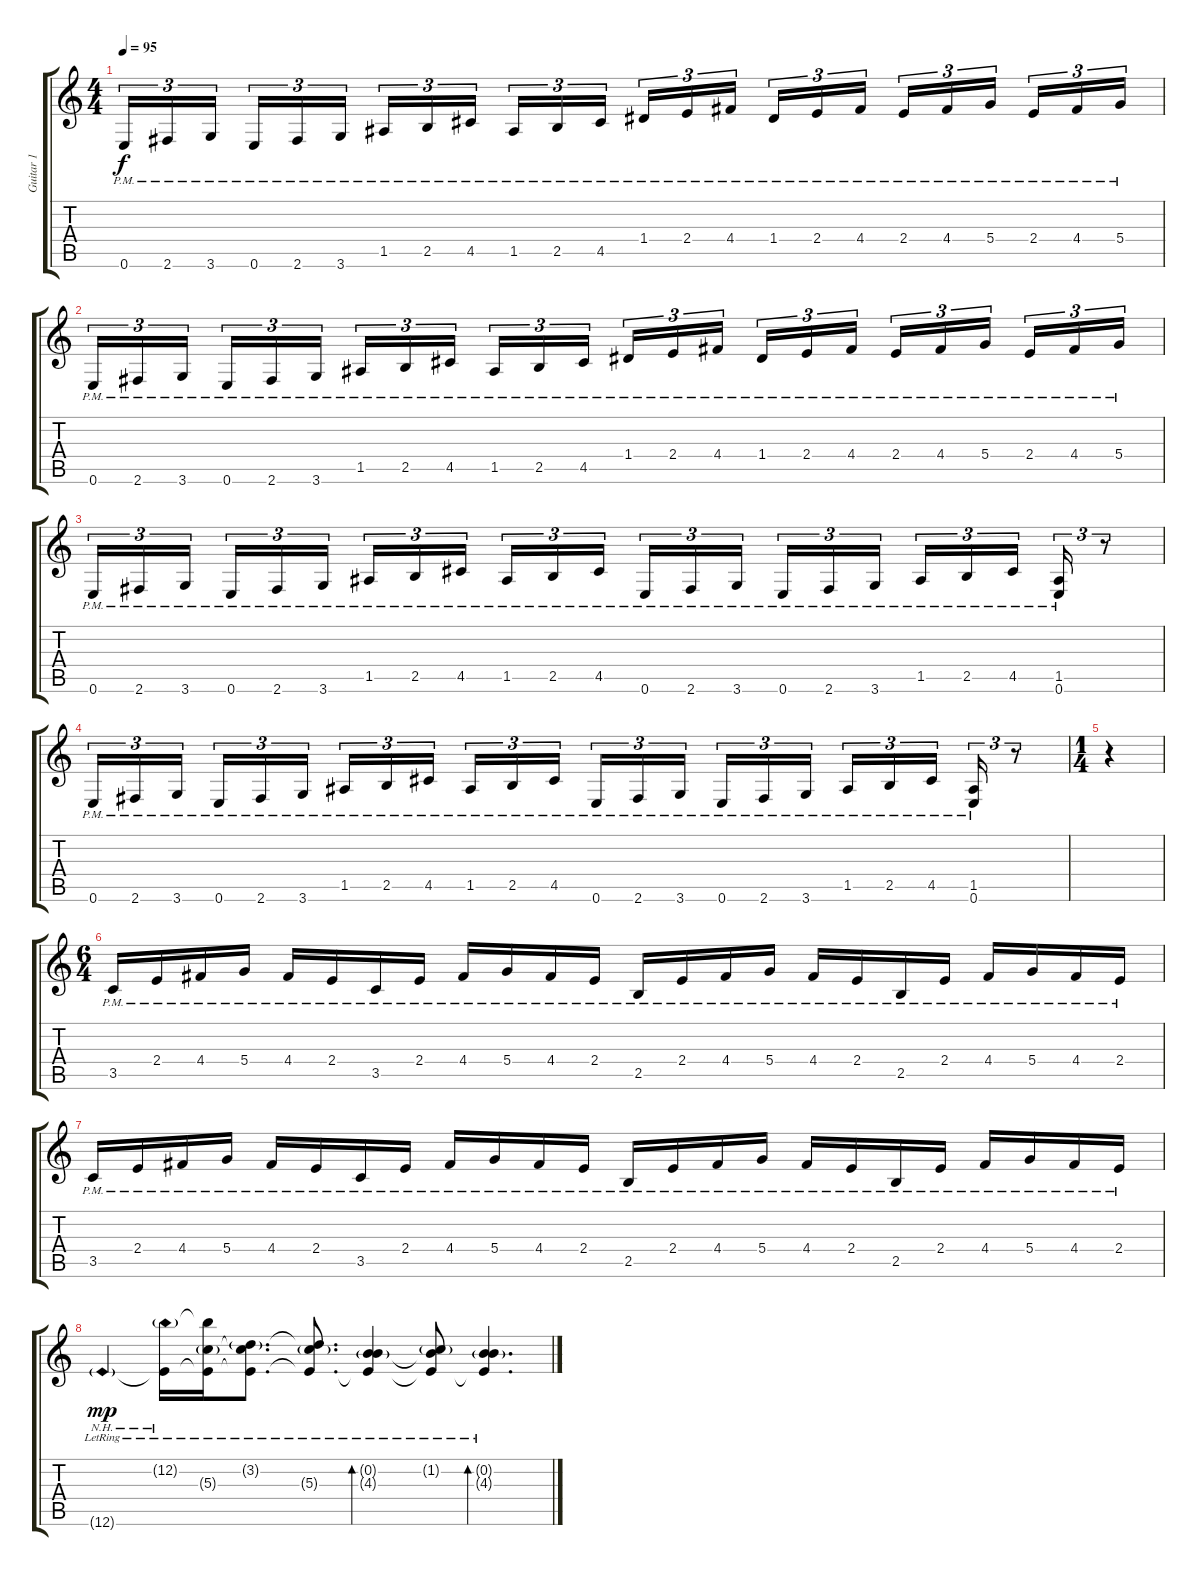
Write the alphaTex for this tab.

\track ("Guitar 1" "Guitar 1") {instrument distortionguitar}
\staff {score tabs}
\tuning (E4 B3 G3 D3 A2 E2) {hide}
\ts (4 4)
\tempo 95
\clef g2
\ks c
0.6{pm}.16{tu (3 2) dy f} 2.6{pm}.16{tu (3 2)} 3.6{pm}.16{tu (3 2) beam splitsecondary} 0.6{pm}.16{tu (3 2)} 2.6{pm}.16{tu (3 2)} 3.6{pm}.16{tu (3 2)} 1.5{pm}.16{tu (3 2)} 2.5{pm}.16{tu (3 2)} 4.5{pm}.16{tu (3 2) beam splitsecondary} 1.5{pm}.16{tu (3 2)} 2.5{pm}.16{tu (3 2)} 4.5{pm}.16{tu (3 2)} 1.4{pm}.16{tu (3 2)} 2.4{pm}.16{tu (3 2)} 4.4{pm}.16{tu (3 2) beam splitsecondary} 1.4{pm}.16{tu (3 2)} 2.4{pm}.16{tu (3 2)} 4.4{pm}.16{tu (3 2)} 2.4{pm}.16{tu (3 2)} 4.4{pm}.16{tu (3 2)} 5.4{pm}.16{tu (3 2) beam splitsecondary} 2.4{pm}.16{tu (3 2)} 4.4{pm}.16{tu (3 2)} 5.4{pm}.16{tu (3 2)} |
0.6{pm}.16{tu (3 2)} 2.6{pm}.16{tu (3 2)} 3.6{pm}.16{tu (3 2) beam splitsecondary} 0.6{pm}.16{tu (3 2)} 2.6{pm}.16{tu (3 2)} 3.6{pm}.16{tu (3 2)} 1.5{pm}.16{tu (3 2)} 2.5{pm}.16{tu (3 2)} 4.5{pm}.16{tu (3 2) beam splitsecondary} 1.5{pm}.16{tu (3 2)} 2.5{pm}.16{tu (3 2)} 4.5{pm}.16{tu (3 2)} 1.4{pm}.16{tu (3 2)} 2.4{pm}.16{tu (3 2)} 4.4{pm}.16{tu (3 2) beam splitsecondary} 1.4{pm}.16{tu (3 2)} 2.4{pm}.16{tu (3 2)} 4.4{pm}.16{tu (3 2)} 2.4{pm}.16{tu (3 2)} 4.4{pm}.16{tu (3 2)} 5.4{pm}.16{tu (3 2) beam splitsecondary} 2.4{pm}.16{tu (3 2)} 4.4{pm}.16{tu (3 2)} 5.4{pm}.16{tu (3 2)} |
0.6{pm}.16{tu (3 2)} 2.6{pm}.16{tu (3 2)} 3.6{pm}.16{tu (3 2) beam splitsecondary} 0.6{pm}.16{tu (3 2)} 2.6{pm}.16{tu (3 2)} 3.6{pm}.16{tu (3 2)} 1.5{pm}.16{tu (3 2)} 2.5{pm}.16{tu (3 2)} 4.5{pm}.16{tu (3 2) beam splitsecondary} 1.5{pm}.16{tu (3 2)} 2.5{pm}.16{tu (3 2)} 4.5{pm}.16{tu (3 2)} 0.6{pm}.16{tu (3 2)} 2.6{pm}.16{tu (3 2)} 3.6{pm}.16{tu (3 2) beam splitsecondary} 0.6{pm}.16{tu (3 2)} 2.6{pm}.16{tu (3 2)} 3.6{pm}.16{tu (3 2)} 1.5{pm}.16{tu (3 2)} 2.5{pm}.16{tu (3 2)} 4.5{pm}.16{tu (3 2) beam splitsecondary} (1.5{pm} 0.6).16{tu (3 2)} r.8{tu (3 2)} |
0.6{pm}.16{tu (3 2)} 2.6{pm}.16{tu (3 2)} 3.6{pm}.16{tu (3 2) beam splitsecondary} 0.6{pm}.16{tu (3 2)} 2.6{pm}.16{tu (3 2)} 3.6{pm}.16{tu (3 2)} 1.5{pm}.16{tu (3 2)} 2.5{pm}.16{tu (3 2)} 4.5{pm}.16{tu (3 2) beam splitsecondary} 1.5{pm}.16{tu (3 2)} 2.5{pm}.16{tu (3 2)} 4.5{pm}.16{tu (3 2)} 0.6{pm}.16{tu (3 2)} 2.6{pm}.16{tu (3 2)} 3.6{pm}.16{tu (3 2) beam splitsecondary} 0.6{pm}.16{tu (3 2)} 2.6{pm}.16{tu (3 2)} 3.6{pm}.16{tu (3 2)} 1.5{pm}.16{tu (3 2)} 2.5{pm}.16{tu (3 2)} 4.5{pm}.16{tu (3 2) beam splitsecondary} (1.5{pm} 0.6).16{tu (3 2)} r.8{tu (3 2)} |
\ts (1 4)
r.4 |
\ts (6 4)
3.5{pm}.16 2.4{pm}.16 4.4{pm}.16 5.4{pm}.16 4.4{pm}.16 2.4{pm}.16 3.5{pm}.16 2.4{pm}.16 4.4{pm}.16 5.4{pm}.16 4.4{pm}.16 2.4{pm}.16 2.5{pm}.16 2.4{pm}.16 4.4{pm}.16 5.4{pm}.16 4.4{pm}.16 2.4{pm}.16 2.5{pm}.16 2.4{pm}.16 4.4{pm}.16 5.4{pm}.16 4.4{pm}.16 2.4{pm}.16 |
3.5{pm}.16 2.4{pm}.16 4.4{pm}.16 5.4{pm}.16 4.4{pm}.16 2.4{pm}.16 3.5{pm}.16 2.4{pm}.16 4.4{pm}.16 5.4{pm}.16 4.4{pm}.16 2.4{pm}.16 2.5{pm}.16 2.4{pm}.16 4.4{pm}.16 5.4{pm}.16 4.4{pm}.16 2.4{pm}.16 2.5{pm}.16 2.4{pm}.16 4.4{pm}.16 5.4{pm}.16 4.4{pm}.16 2.4{pm}.16 |
12.6{nh g lr}.4{dy mp instrument electricguitarclean} (12.2{nh g lr} 12.6{t}).16 (12.2{t} 5.3{g lr} 12.6{t}).16 (3.2{g lr} 5.3{t} 12.6{t}).8{d} (3.2{t} 5.3{g lr} 12.6{t}).8{d} (0.2{g lr} 4.3{g lr} 12.6{t}).4{bd 240} (1.2{g lr} 4.3{t} 12.6{t}).8 (0.2{g lr} 4.3{g lr} 12.6{t}).4{d bd 240}
